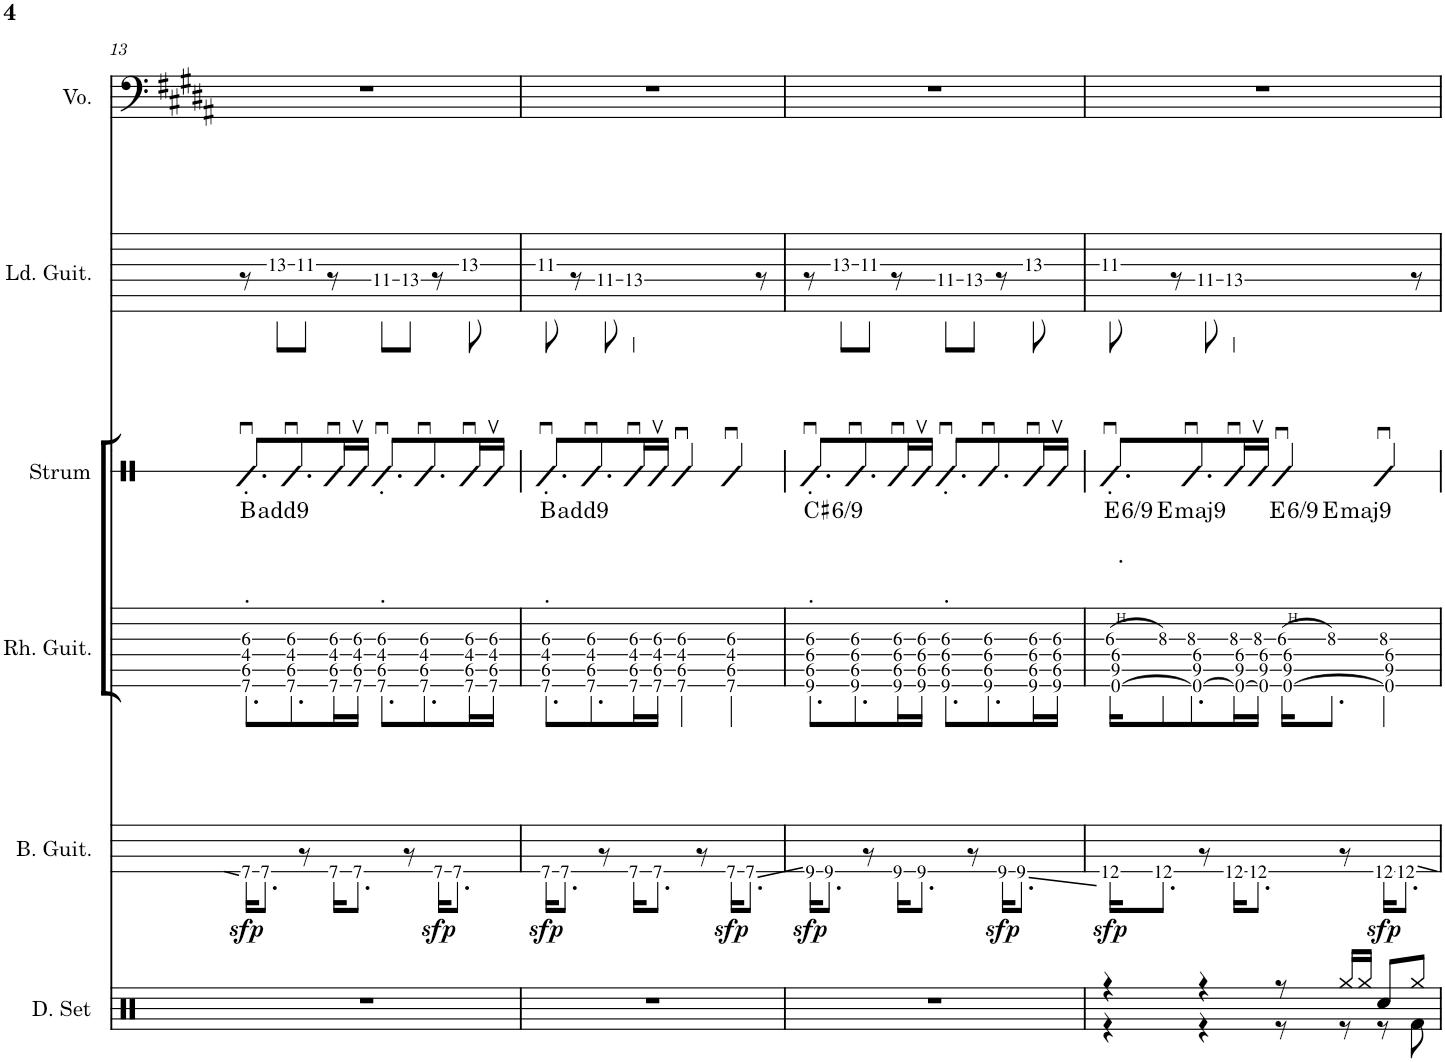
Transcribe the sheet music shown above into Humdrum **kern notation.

**kern	**kern	**dynam	**kern	**kern	**harte	**kern	**kern
*part6	*part5	*part5	*part4	*part3	*part3	*part2	*part1
*staff6	*staff5	*staff5	*staff4	*staff3	*	*staff2	*staff1
*I"Drumset	*I"Bass Guitar	*	*I"Rhythm Guitar	*I"Strumming	*	*I"Lead Guitar	*I"Vocals
*I'D. Set	*I'B. Guit.	*	*I'Rh. Guit.	*I'Strum	*	*I'Ld. Guit.	*I'Vo.
!!LO:PB:g=z
*clefX	*	*	*	*clefX	*	*	*clefF4
*	*Trd7c12	*	*	*	*	*	*
*k[f#c#g#d#a#]	*k[f#c#g#d#a#]	*	*k[f#c#g#d#a#]	*k[f#c#g#d#a#]	*	*k[f#c#g#d#a#]	*k[f#c#g#d#a#]
*M4/4	*M4/4	*	*M4/4	*M4/4	*	*M4/4	*M4/4
=13	=13	=13	=13	=13	=13	=13	=13
!	!	!LO:DY:b	!	!	!	!	!
1r	16BB\KL	sfp	8.BB\' 8.D#\' 8.F#\' 8.c#\'L	8.Rdu'/L	B:maj(9)	8r	1r
.	8.BB\J	.	.	.	.	.	.
.	.	.	.	.	.	8g#\L	.
.	.	.	8.BB\ 8.D#\ 8.F#\ 8.c#\	8.Rdu/	.	.	.
.	8r	.	.	.	.	8f#\J	.
.	16BB\KL	.	16BB\ 16D#\ 16F#\ 16c#\L	16Rdu/L	.	8r	.
.	8.BB\J	.	16BB\ 16D#\ 16F#\ 16c#\JJ	16Rdv/JJ	.	.	.
.	.	.	8.BB\' 8.D#\' 8.F#\' 8.c#\'L	8.Rdu'/L	.	8c#\L	.
.	8r	.	.	.	.	8d#\J	.
.	.	.	8.BB\ 8.D#\ 8.F#\ 8.c#\	8.Rdu/	.	.	.
!	!	!LO:DY:b	!	!	!	!	!
.	16BB\KL	sfp	.	.	.	8r	.
.	8.BB\J	.	.	.	.	.	.
.	.	.	16BB\ 16D#\ 16F#\ 16c#\L	16Rdu/L	.	8g#\	.
.	.	.	16BB\ 16D#\ 16F#\ 16c#\JJ	16Rdv/JJ	.	.	.
=14	=14	=14	=14	=14	=14	=14	=14
!	!	!LO:DY:b	!	!	!	!	!
1r	16BB\KL	sfp	8.BB\' 8.D#\' 8.F#\' 8.c#\'L	8.Rdu'/L	B:maj(9)	8f#\	1r
.	8.BB\J	.	.	.	.	.	.
.	.	.	.	.	.	8r	.
.	.	.	8.BB\ 8.D#\ 8.F#\ 8.c#\	8.Rdu/	.	.	.
.	8r	.	.	.	.	8c#\	.
.	16BB\KL	.	16BB\ 16D#\ 16F#\ 16c#\L	16Rdu/L	.	2d#\	.
.	8.BB\J	.	16BB\ 16D#\ 16F#\ 16c#\JJ	16Rdv/JJ	.	.	.
.	.	.	4BB\ 4D#\ 4F#\ 4c#\	4Rdu/	.	.	.
.	8r	.	.	.	.	.	.
!	!	!LO:DY:b	!	!	!	!	!
.	16BB\KL	sfp	4BB\ 4D#\ 4F#\ 4c#\	4Rdu/	.	.	.
.	8.BB\J	.	.	.	.	.	.
.	.	.	.	.	.	8r	.
=15	=15	=15	=15	=15	=15	=15	=15
!	!	!LO:DY:b	!	!	!LO:H:kt=/6	!	!
1r	16C#\KL	sfp	8.C#\' 8.D#\' 8.G#\' 8.c#\'L	8.Rdu'/L	C#:maj6(9)	8r	1r
.	8.C#\J	.	.	.	.	.	.
.	.	.	.	.	.	8g#\L	.
.	.	.	8.C#\ 8.D#\ 8.G#\ 8.c#\	8.Rdu/	.	.	.
.	8r	.	.	.	.	8f#\J	.
.	16C#\KL	.	16C#\ 16D#\ 16G#\ 16c#\L	16Rdu/L	.	8r	.
.	8.C#\J	.	16C#\ 16D#\ 16G#\ 16c#\JJ	16Rdv/JJ	.	.	.
.	.	.	8.C#\' 8.D#\' 8.G#\' 8.c#\'L	8.Rdu'/L	.	8c#\L	.
.	8r	.	.	.	.	8d#\J	.
.	.	.	8.C#\ 8.D#\ 8.G#\ 8.c#\	8.Rdu/	.	.	.
!	!	!LO:DY:b	!	!	!	!	!
.	16C#\KL	sfp	.	.	.	8r	.
.	8.C#\J	.	.	.	.	.	.
.	.	.	16C#\ 16D#\ 16G#\ 16c#\L	16Rdu/L	.	8g#\	.
.	.	.	16C#\ 16D#\ 16G#\ 16c#\JJ	16Rdv/JJ	.	.	.
=16	=16	=16	=16	=16	=16	=16	=16
*^	*	*	*^	*^	*	*	*
!	!	!	!	!LO:TX:a:t=H	!	!	!	!	!	!
!	!	!	!LO:DY:b	!	!	!	!	!LO:H:kt=/6	!	!
4r	4r	16E\KL	sfp	[8.EE' 8.F#' 8.G#'L	(>16c#\KL	8.Rdu'/L	16ryy	E:maj6(9)	8f#\	1r
!	!	!	!	!	!	!	!	!LO:H:kt=maj9	!	!
.	.	8.E\J	.	.	8d#\)	.	8Rd	E:maj9	.	.
.	.	.	.	.	.	.	.	.	8r	.
.	.	.	.	8.EE_ 8.F# 8.G#	8.d#\	8.Rdu/	16ryy	.	.	.
4r	4r	8r	.	.	.	.	4ryy	.	8c#\	.
.	.	16E\KL	.	16EE_ 16F# 16G#L	16d#\L	16Rdu/L	.	.	2d#\	.
.	.	8.E\J	.	16EE] 16F# 16G#JJ	16d#\JJ	16Rdv/JJ	.	.	.	.
!	!	!	!	!LO:TX:a:t=H	!	!	!	!	!	!
!	!	!	!	!	!	!	!	!LO:H:kt=/6	!	!
8r	8r	.	.	[4EE 4F# 4G#	(>16c#\KL	4Rdu/	16ryy	E:maj6(9)	.	.
!	!	!	!	!	!	!	!	!LO:H:kt=maj9	!	!
.	.	.	.	.	8.d#\J)	.	8Rd	E:maj9	.	.
16Rgg/LL	8r	8r	.	.	.	.	.	.	.	.
16Rgg/JJ	.	.	.	.	.	.	16ryy	.	.	.
!	!	!	!LO:DY:b	!	!	!	!	!	!	!
8Rcc/L	8r	16E\KL	sfp	4EE] 4F# 4G#	4d#\	4Rdu/	4ryy	.	.	.
.	.	8.E\J	.	.	.	.	.	.	.	.
8Rgg/J	8Rf\	.	.	.	.	.	.	.	8r	.
*	*	*	*	*v	*v	*	*	*	*	*
*v	*v	*	*	*	*v	*v	*	*	*
=	=	=	=	=	=	=	=
*-	*-	*-	*-	*-	*-	*-	*-
